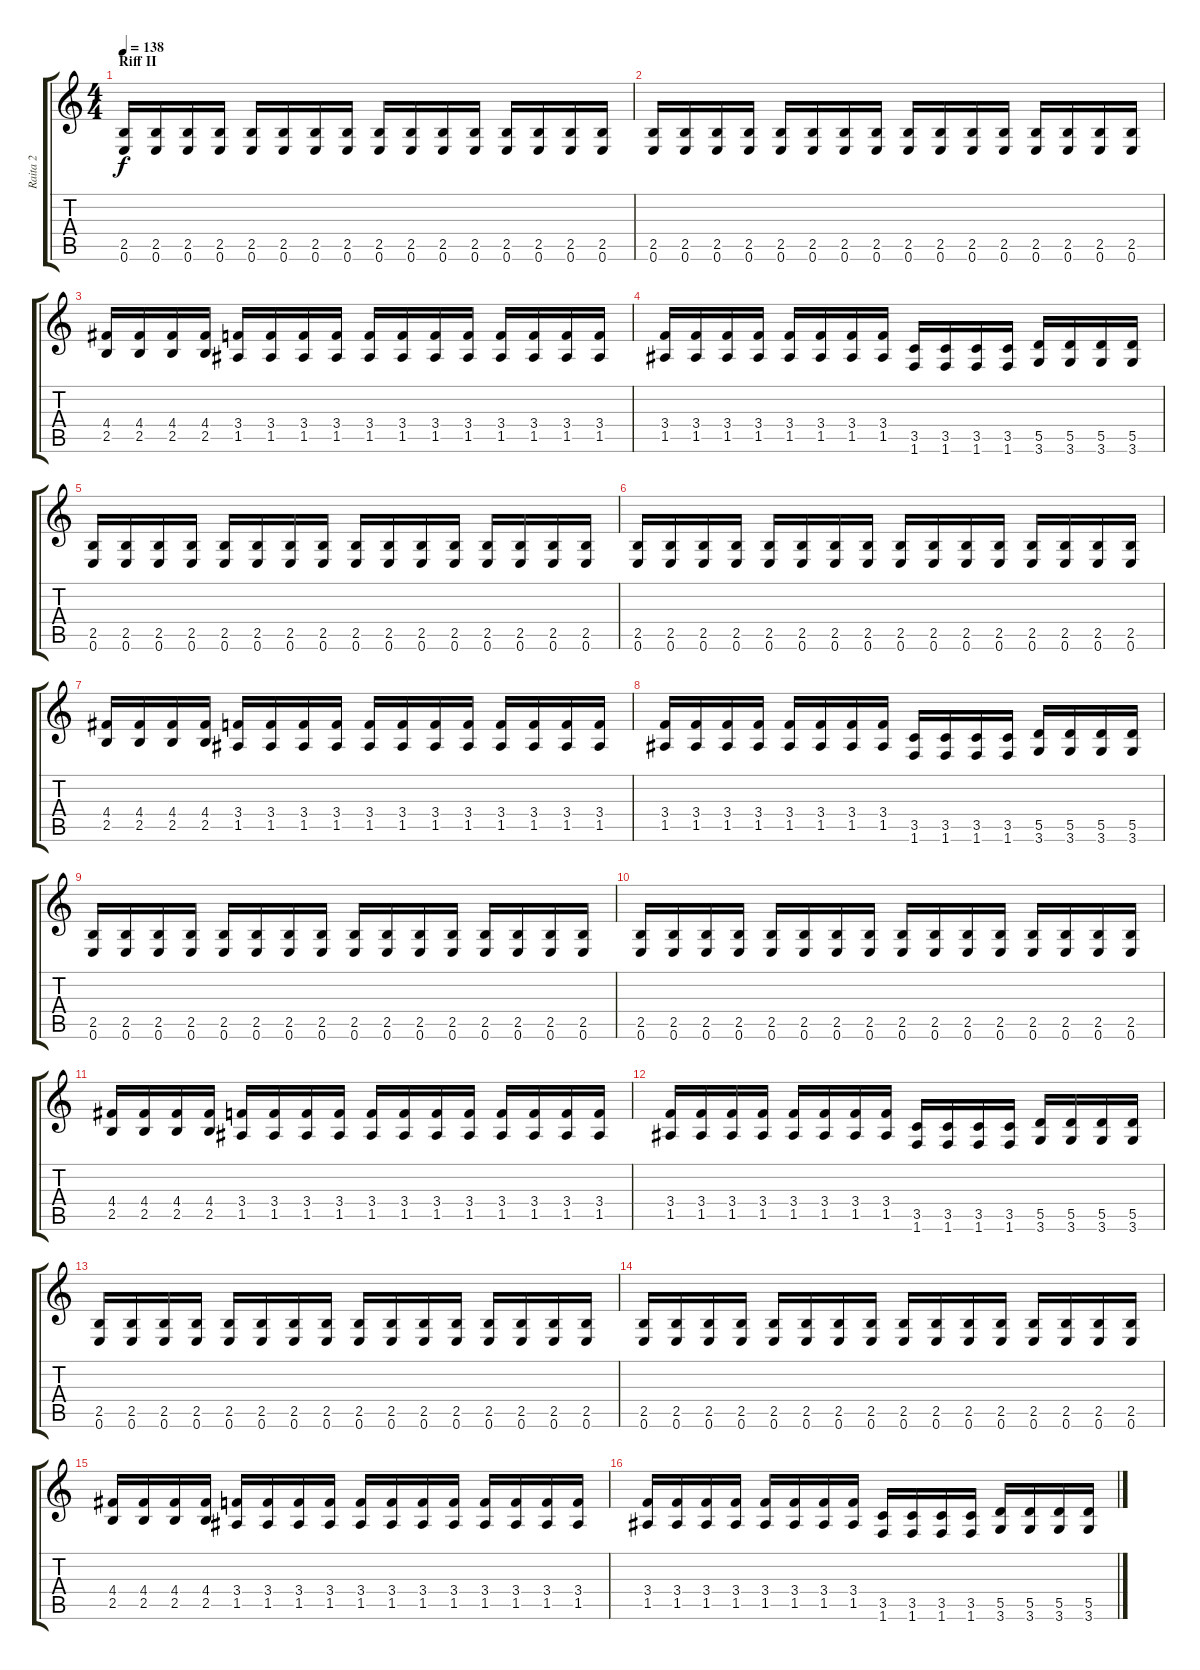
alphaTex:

\track ("Raita 2" "Raita 2") {instrument distortionguitar}
\staff {score tabs}
\tuning (E4 B3 G3 D3 A2 E2) {hide}
\ts (4 4)
\section ("" "Riff II")
\tempo 138
\clef g2
\ks c
(2.5 0.6).16{dy f} (2.5 0.6).16 (2.5 0.6).16 (2.5 0.6).16 (2.5 0.6).16 (2.5 0.6).16 (2.5 0.6).16 (2.5 0.6).16 (2.5 0.6).16 (2.5 0.6).16 (2.5 0.6).16 (2.5 0.6).16 (2.5 0.6).16 (2.5 0.6).16 (2.5 0.6).16 (2.5 0.6).16 |
(2.5 0.6).16 (2.5 0.6).16 (2.5 0.6).16 (2.5 0.6).16 (2.5 0.6).16 (2.5 0.6).16 (2.5 0.6).16 (2.5 0.6).16 (2.5 0.6).16 (2.5 0.6).16 (2.5 0.6).16 (2.5 0.6).16 (2.5 0.6).16 (2.5 0.6).16 (2.5 0.6).16 (2.5 0.6).16 |
(4.4 2.5).16 (4.4 2.5).16 (4.4 2.5).16 (4.4 2.5).16 (3.4 1.5).16 (3.4 1.5).16 (3.4 1.5).16 (3.4 1.5).16 (3.4 1.5).16 (3.4 1.5).16 (3.4 1.5).16 (3.4 1.5).16 (3.4 1.5).16 (3.4 1.5).16 (3.4 1.5).16 (3.4 1.5).16 |
(3.4 1.5).16 (3.4 1.5).16 (3.4 1.5).16 (3.4 1.5).16 (3.4 1.5).16 (3.4 1.5).16 (3.4 1.5).16 (3.4 1.5).16 (3.5 1.6).16 (3.5 1.6).16 (3.5 1.6).16 (3.5 1.6).16 (5.5 3.6).16 (5.5 3.6).16 (5.5 3.6).16 (5.5 3.6).16 |
(2.5 0.6).16 (2.5 0.6).16 (2.5 0.6).16 (2.5 0.6).16 (2.5 0.6).16 (2.5 0.6).16 (2.5 0.6).16 (2.5 0.6).16 (2.5 0.6).16 (2.5 0.6).16 (2.5 0.6).16 (2.5 0.6).16 (2.5 0.6).16 (2.5 0.6).16 (2.5 0.6).16 (2.5 0.6).16 |
(2.5 0.6).16 (2.5 0.6).16 (2.5 0.6).16 (2.5 0.6).16 (2.5 0.6).16 (2.5 0.6).16 (2.5 0.6).16 (2.5 0.6).16 (2.5 0.6).16 (2.5 0.6).16 (2.5 0.6).16 (2.5 0.6).16 (2.5 0.6).16 (2.5 0.6).16 (2.5 0.6).16 (2.5 0.6).16 |
(4.4 2.5).16 (4.4 2.5).16 (4.4 2.5).16 (4.4 2.5).16 (3.4 1.5).16 (3.4 1.5).16 (3.4 1.5).16 (3.4 1.5).16 (3.4 1.5).16 (3.4 1.5).16 (3.4 1.5).16 (3.4 1.5).16 (3.4 1.5).16 (3.4 1.5).16 (3.4 1.5).16 (3.4 1.5).16 |
(3.4 1.5).16 (3.4 1.5).16 (3.4 1.5).16 (3.4 1.5).16 (3.4 1.5).16 (3.4 1.5).16 (3.4 1.5).16 (3.4 1.5).16 (3.5 1.6).16 (3.5 1.6).16 (3.5 1.6).16 (3.5 1.6).16 (5.5 3.6).16 (5.5 3.6).16 (5.5 3.6).16 (5.5 3.6).16 |
(2.5 0.6).16 (2.5 0.6).16 (2.5 0.6).16 (2.5 0.6).16 (2.5 0.6).16 (2.5 0.6).16 (2.5 0.6).16 (2.5 0.6).16 (2.5 0.6).16 (2.5 0.6).16 (2.5 0.6).16 (2.5 0.6).16 (2.5 0.6).16 (2.5 0.6).16 (2.5 0.6).16 (2.5 0.6).16 |
(2.5 0.6).16 (2.5 0.6).16 (2.5 0.6).16 (2.5 0.6).16 (2.5 0.6).16 (2.5 0.6).16 (2.5 0.6).16 (2.5 0.6).16 (2.5 0.6).16 (2.5 0.6).16 (2.5 0.6).16 (2.5 0.6).16 (2.5 0.6).16 (2.5 0.6).16 (2.5 0.6).16 (2.5 0.6).16 |
(4.4 2.5).16 (4.4 2.5).16 (4.4 2.5).16 (4.4 2.5).16 (3.4 1.5).16 (3.4 1.5).16 (3.4 1.5).16 (3.4 1.5).16 (3.4 1.5).16 (3.4 1.5).16 (3.4 1.5).16 (3.4 1.5).16 (3.4 1.5).16 (3.4 1.5).16 (3.4 1.5).16 (3.4 1.5).16 |
(3.4 1.5).16 (3.4 1.5).16 (3.4 1.5).16 (3.4 1.5).16 (3.4 1.5).16 (3.4 1.5).16 (3.4 1.5).16 (3.4 1.5).16 (3.5 1.6).16 (3.5 1.6).16 (3.5 1.6).16 (3.5 1.6).16 (5.5 3.6).16 (5.5 3.6).16 (5.5 3.6).16 (5.5 3.6).16 |
(2.5 0.6).16 (2.5 0.6).16 (2.5 0.6).16 (2.5 0.6).16 (2.5 0.6).16 (2.5 0.6).16 (2.5 0.6).16 (2.5 0.6).16 (2.5 0.6).16 (2.5 0.6).16 (2.5 0.6).16 (2.5 0.6).16 (2.5 0.6).16 (2.5 0.6).16 (2.5 0.6).16 (2.5 0.6).16 |
(2.5 0.6).16 (2.5 0.6).16 (2.5 0.6).16 (2.5 0.6).16 (2.5 0.6).16 (2.5 0.6).16 (2.5 0.6).16 (2.5 0.6).16 (2.5 0.6).16 (2.5 0.6).16 (2.5 0.6).16 (2.5 0.6).16 (2.5 0.6).16 (2.5 0.6).16 (2.5 0.6).16 (2.5 0.6).16 |
(4.4 2.5).16 (4.4 2.5).16 (4.4 2.5).16 (4.4 2.5).16 (3.4 1.5).16 (3.4 1.5).16 (3.4 1.5).16 (3.4 1.5).16 (3.4 1.5).16 (3.4 1.5).16 (3.4 1.5).16 (3.4 1.5).16 (3.4 1.5).16 (3.4 1.5).16 (3.4 1.5).16 (3.4 1.5).16 |
(3.4 1.5).16 (3.4 1.5).16 (3.4 1.5).16 (3.4 1.5).16 (3.4 1.5).16 (3.4 1.5).16 (3.4 1.5).16 (3.4 1.5).16 (3.5 1.6).16 (3.5 1.6).16 (3.5 1.6).16 (3.5 1.6).16 (5.5 3.6).16 (5.5 3.6).16 (5.5 3.6).16 (5.5 3.6).16
